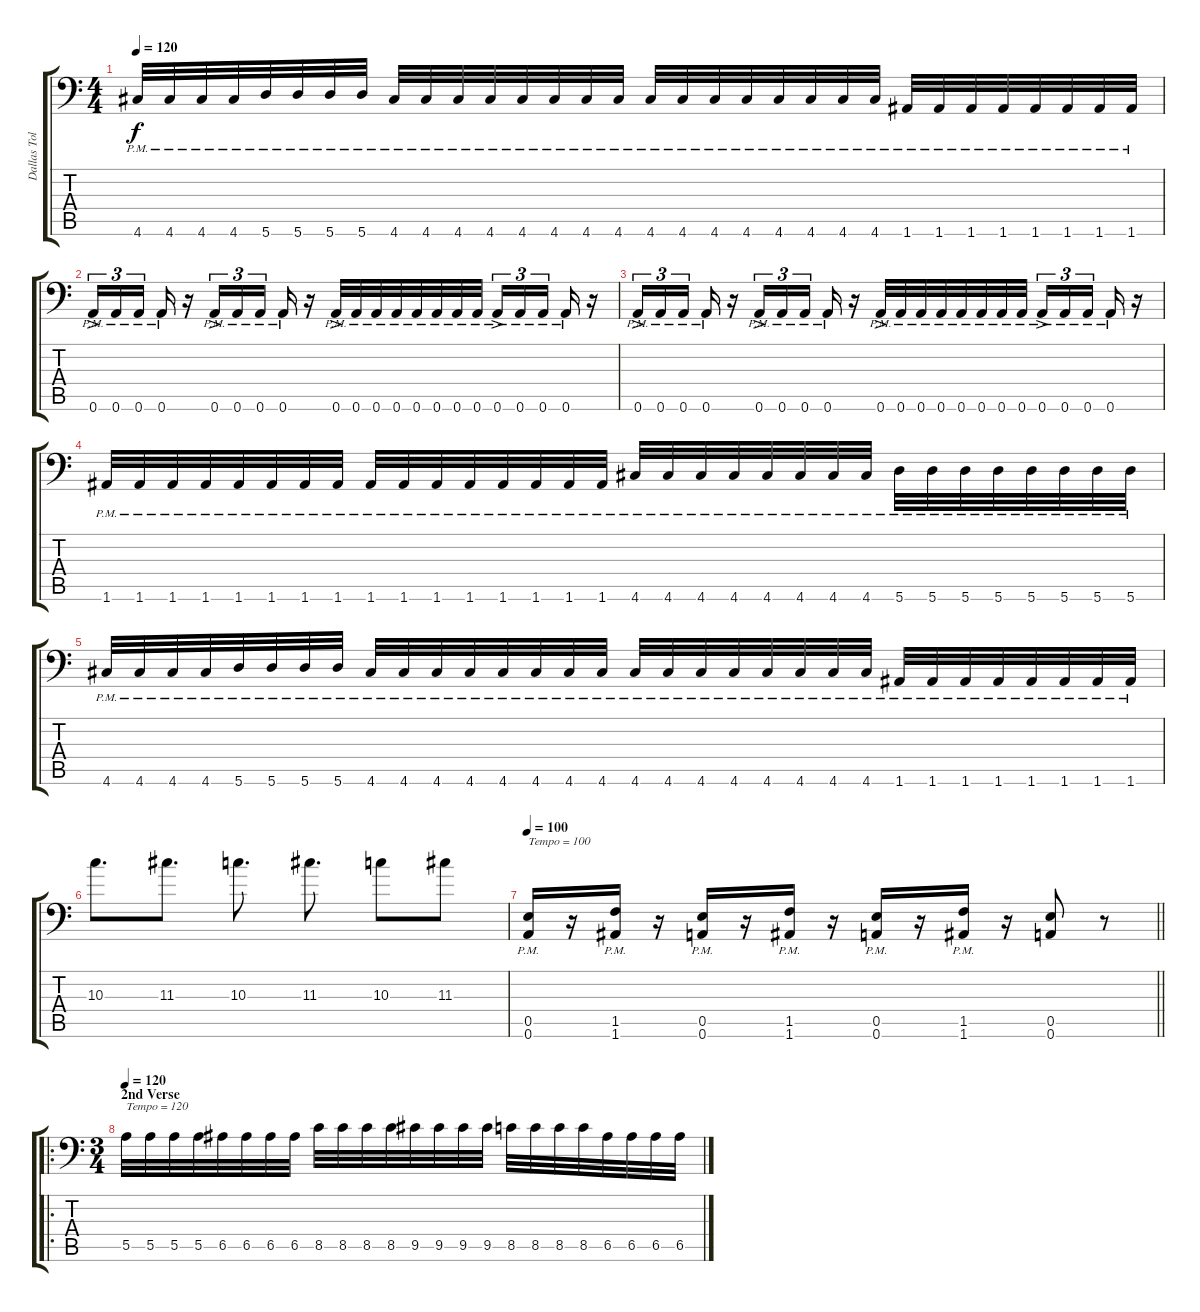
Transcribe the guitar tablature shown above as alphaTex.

\track ("Dallas Toler-Wade" "Dallas Tol") {instrument distortionguitar}
\staff {score tabs}
\tuning (B3 Gb3 D3 A2 E2 A1) {hide}
\ts (4 4)
\tempo 120
\clef f4
\ks c
4.6{pm}.32{dy f} 4.6{pm}.32 4.6{pm}.32 4.6{pm}.32 5.6{pm}.32 5.6{pm}.32 5.6{pm}.32 5.6{pm}.32 4.6{pm}.32 4.6{pm}.32 4.6{pm}.32 4.6{pm}.32 4.6{pm}.32 4.6{pm}.32 4.6{pm}.32 4.6{pm}.32 4.6{pm}.32 4.6{pm}.32 4.6{pm}.32 4.6{pm}.32 4.6{pm}.32 4.6{pm}.32 4.6{pm}.32 4.6{pm}.32 1.6{pm}.32 1.6{pm}.32 1.6{pm}.32 1.6{pm}.32 1.6{pm}.32 1.6{pm}.32 1.6{pm}.32 1.6{pm}.32 |
0.6{ac pm}.16{tu (3 2)} 0.6{pm}.16{tu (3 2)} 0.6{pm}.16{tu (3 2)} 0.6{pm}.16 r.16 0.6{ac pm}.16{tu (3 2)} 0.6{pm}.16{tu (3 2)} 0.6{pm}.16{tu (3 2)} 0.6{pm}.16 r.16 0.6{ac pm}.32 0.6{pm}.32 0.6{pm}.32 0.6{pm}.32 0.6{pm}.32 0.6{pm}.32 0.6{pm}.32 0.6{pm}.32 0.6{ac pm}.16{tu (3 2)} 0.6{pm}.16{tu (3 2)} 0.6{pm}.16{tu (3 2)} 0.6{pm}.16 r.16 |
0.6{ac pm}.16{tu (3 2)} 0.6{pm}.16{tu (3 2)} 0.6{pm}.16{tu (3 2)} 0.6{pm}.16 r.16 0.6{ac pm}.16{tu (3 2)} 0.6{pm}.16{tu (3 2)} 0.6{pm}.16{tu (3 2)} 0.6{pm}.16 r.16 0.6{ac pm}.32 0.6{pm}.32 0.6{pm}.32 0.6{pm}.32 0.6{pm}.32 0.6{pm}.32 0.6{pm}.32 0.6{pm}.32 0.6{ac pm}.16{tu (3 2)} 0.6{pm}.16{tu (3 2)} 0.6{pm}.16{tu (3 2)} 0.6{pm}.16 r.16 |
1.6{pm}.32 1.6{pm}.32 1.6{pm}.32 1.6{pm}.32 1.6{pm}.32 1.6{pm}.32 1.6{pm}.32 1.6{pm}.32 1.6{pm}.32 1.6{pm}.32 1.6{pm}.32 1.6{pm}.32 1.6{pm}.32 1.6{pm}.32 1.6{pm}.32 1.6{pm}.32 4.6{pm}.32 4.6{pm}.32 4.6{pm}.32 4.6{pm}.32 4.6{pm}.32 4.6{pm}.32 4.6{pm}.32 4.6{pm}.32 5.6{pm}.32 5.6{pm}.32 5.6{pm}.32 5.6{pm}.32 5.6{pm}.32 5.6{pm}.32 5.6{pm}.32 5.6{pm}.32 |
4.6{pm}.32 4.6{pm}.32 4.6{pm}.32 4.6{pm}.32 5.6{pm}.32 5.6{pm}.32 5.6{pm}.32 5.6{pm}.32 4.6{pm}.32 4.6{pm}.32 4.6{pm}.32 4.6{pm}.32 4.6{pm}.32 4.6{pm}.32 4.6{pm}.32 4.6{pm}.32 4.6{pm}.32 4.6{pm}.32 4.6{pm}.32 4.6{pm}.32 4.6{pm}.32 4.6{pm}.32 4.6{pm}.32 4.6{pm}.32 1.6{pm}.32 1.6{pm}.32 1.6{pm}.32 1.6{pm}.32 1.6{pm}.32 1.6{pm}.32 1.6{pm}.32 1.6{pm}.32 |
10.3.8{d} 11.3.8{d} 10.3.8{d} 11.3.8{d} 10.3.8 11.3.8 |
\tempo 100
\barLineRight lightlight
(0.5{pm} 0.6{pm}).16{txt "Tempo = 100"} r.16 (1.5{pm} 1.6{pm}).16 r.16 (0.5{pm} 0.6{pm}).16 r.16 (1.5{pm} 1.6{pm}).16 r.16 (0.5{pm} 0.6{pm}).16 r.16 (1.5{pm} 1.6{pm}).16 r.16 (0.5 0.6).8 r.8 |
\ro
\ts (3 4)
\section ("" "2nd Verse")
\tempo 120
5.5.32{txt "Tempo = 120"} 5.5.32 5.5.32 5.5.32 6.5.32 6.5.32 6.5.32 6.5.32 8.5.32 8.5.32 8.5.32 8.5.32 9.5.32 9.5.32 9.5.32 9.5.32 8.5.32 8.5.32 8.5.32 8.5.32 6.5.32 6.5.32 6.5.32 6.5.32
